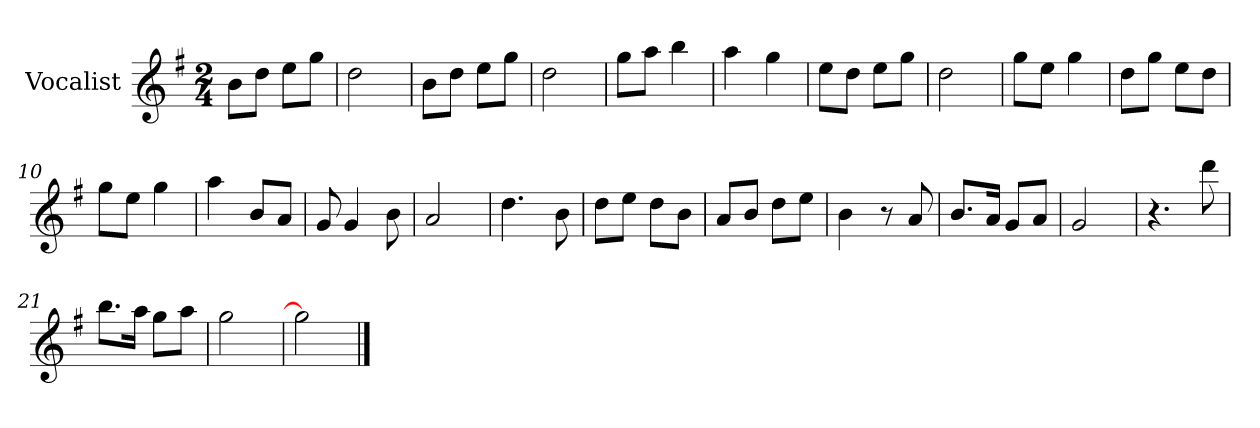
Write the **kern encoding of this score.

**kern
*part1
*staff1
*I"Vocalist
*k[f#]
*G:
*M2/4
=
8bL
8ddJ
8eeL
8ggJ
=1
2dd
=2
8bL
8ddJ
8eeL
8ggJ
=3
2dd
=4
8ggL
8aaJ
4bb
=5
4aa
4gg
=6
8eeL
8ddJ
8eeL
8ggJ
=7
2dd
=8
8ggL
8eeJ
4gg
=9
8ddL
8ggJ
8eeL
8ddJ
=10
8ggL
8eeJ
4gg
=11
4aa
8bL
8aJ
=12
8g
4g
8b
=13
2a
=14
4.dd
8b
=15
8ddL
8eeJ
8ddL
8bJ
=16
8aL
8bJ
8ddL
8eeJ
=17
4b
8r
8a
=18
8.bL
16aJk
8gL
8aJ
=19
2g
=20
4.r
8ddd
=21
8.bbL
16aaJk
8ggL
8aaJ
=22
2gg
=23
2gg]
==
*-
